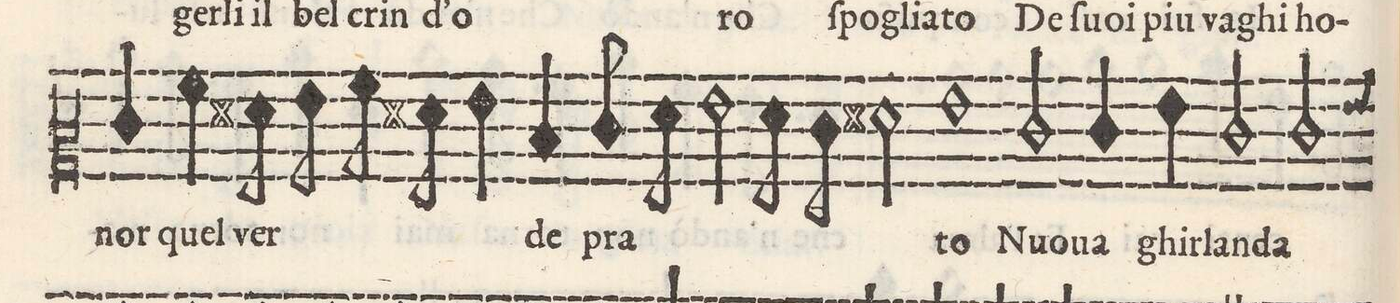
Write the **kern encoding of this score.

**kern	**text
*I"Alto	*
*clefC2	*
*k[]	*
*M2/1	*
4e/	ho-
4a\	-nor
8f#X\	quel
8g\	ver-
8a\	.
8f#X\	.
=24-	=24-
4g\	.
4d/	-de
8e/	pra-
8fny\	.
2g\	.
8f\	.
8e\	.
2f#X\	.
=25-	=25-
1g	-to
2e/	Nuo-
4e/	-ua
4g\	ghir-
=26-	=26-
2e/	-lan-
2e/	-da
*-	*-
